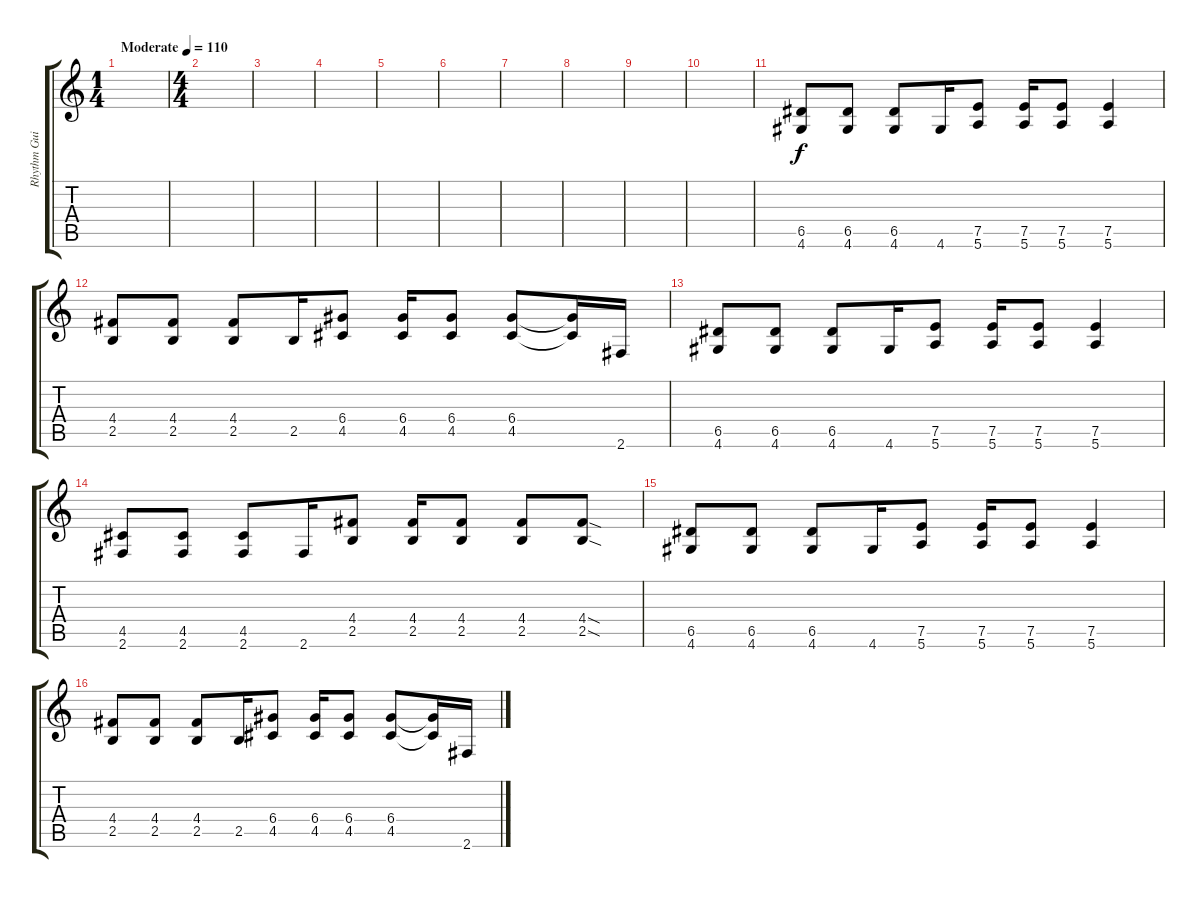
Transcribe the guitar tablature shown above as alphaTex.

\track ("Rhythm Guitar" "Rhythm Gui") {instrument distortionguitar}
\staff {score tabs}
\tuning (E4 B3 G3 D3 A2 E2) {hide}
\ts (1 4)
\tempo (110 "Moderate")
\clef g2
\ks c
|
\ts (4 4)
|
|
|
|
|
|
|
|
|
(6.5 4.6).8 (6.5 4.6).8 (6.5 4.6).8 4.6.16 (7.5 5.6).8 (7.5 5.6).16 (7.5 5.6).8 (7.5 5.6).4 |
(4.4 2.5).8 (4.4 2.5).8 (4.4 2.5).8 2.5.16 (6.4 4.5).8 (6.4 4.5).16 (6.4 4.5).8 (6.4 4.5).8 (6.4{t} 4.5{t}).16 2.6.16 |
(6.5 4.6).8 (6.5 4.6).8 (6.5 4.6).8 4.6.16 (7.5 5.6).8 (7.5 5.6).16 (7.5 5.6).8 (7.5 5.6).4 |
(4.5 2.6).8 (4.5 2.6).8 (4.5 2.6).8 2.6.16 (4.4 2.5).8 (4.4 2.5).16 (4.4 2.5).8 (4.4 2.5).8 (4.4{sod} 2.5{sod}).8 |
(6.5 4.6).8 (6.5 4.6).8 (6.5 4.6).8 4.6.16 (7.5 5.6).8 (7.5 5.6).16 (7.5 5.6).8 (7.5 5.6).4 |
(4.4 2.5).8 (4.4 2.5).8 (4.4 2.5).8 2.5.16 (6.4 4.5).8 (6.4 4.5).16 (6.4 4.5).8 (6.4 4.5).8 (6.4{t} 4.5{t}).16 2.6.16
